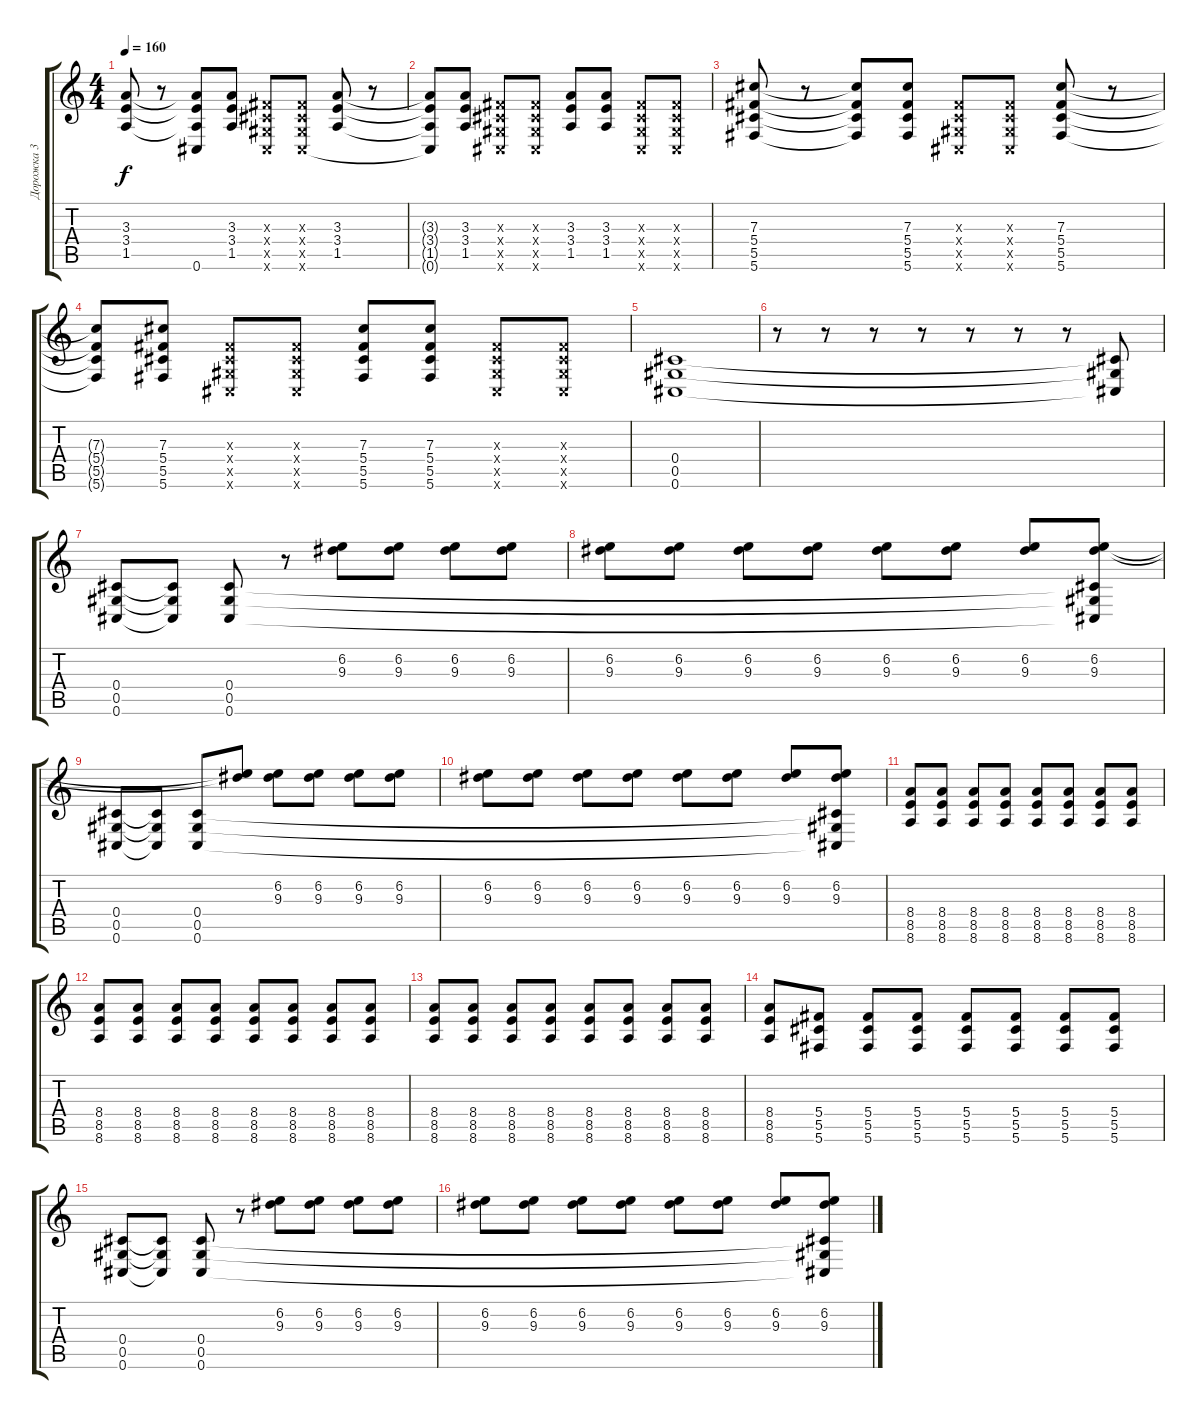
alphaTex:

\track ("Дорожка 3" "Дорожка 3") {instrument acousticguitarsteel}
\staff {score tabs}
\tuning (Eb4 Bb3 Gb3 Db3 Ab2 Db2) {hide}
\ts (4 4)
\tempo 160
\clef g2
\ks c
(3.3 3.4 1.5).8{dy f} r.8 (3.3{t} 3.4{t} 1.5{t} 0.6{t}).8 (3.3 3.4 1.5).8 (0.3{x} 0.4{x} 0.5{x} 0.6{x}).8 (0.3{x} 0.4{x} 0.5{x} 0.6{x}).8 (3.3 3.4 1.5).8 r.8 |
(3.3{t} 3.4{t} 1.5{t} 0.6{t}).8 (3.3 3.4 1.5).8 (0.3{x} 0.4{x} 0.5{x} 0.6{x}).8 (0.3{x} 0.4{x} 0.5{x} 0.6{x}).8 (3.3 3.4 1.5).8 (3.3 3.4 1.5).8 (0.3{x} 0.4{x} 0.5{x} 0.6{x}).8 (0.3{x} 0.4{x} 0.5{x} 0.6{x}).8 |
(7.3 5.4 5.5 5.6).8 r.8 (7.3{t} 5.4{t} 5.5{t} 5.6{t}).8 (7.3 5.4 5.5 5.6).8 (0.3{x} 0.4{x} 0.5{x} 0.6{x}).8 (0.3{x} 0.4{x} 0.5{x} 0.6{x}).8 (7.3 5.4 5.5 5.6).8 r.8 |
(7.3{t} 5.4{t} 5.5{t} 5.6{t}).8 (7.3 5.4 5.5 5.6).8 (0.3{x} 0.4{x} 0.5{x} 0.6{x}).8 (0.3{x} 0.4{x} 0.5{x} 0.6{x}).8 (7.3 5.4 5.5 5.6).8 (7.3 5.4 5.5 5.6).8 (0.3{x} 0.4{x} 0.5{x} 0.6{x}).8 (0.3{x} 0.4{x} 0.5{x} 0.6{x}).8 |
(0.4 0.5 0.6).1 |
r.8 r.8 r.8 r.8 r.8 r.8 r.8 (0.4{t} 0.5{t} 0.6{t}).8 |
(0.4 0.5 0.6).8{instrument overdrivenguitar} (0.4{t} 0.5{t} 0.6{t}).8 (0.4 0.5 0.6).8 r.8 (6.2 9.3).8 (6.2 9.3).8 (6.2 9.3).8 (6.2 9.3).8 |
(6.2 9.3).8 (6.2 9.3).8 (6.2 9.3).8 (6.2 9.3).8 (6.2 9.3).8 (6.2 9.3).8 (6.2 9.3).8 (6.2 9.3 0.4{t} 0.5{t} 0.6{t}).8 |
(0.4 0.5 0.6).8 (0.4{t} 0.5{t} 0.6{t}).8 (0.4 0.5 0.6).8 (6.2{t} 9.3{t}).8 (6.2 9.3).8 (6.2 9.3).8 (6.2 9.3).8 (6.2 9.3).8 |
(6.2 9.3).8 (6.2 9.3).8 (6.2 9.3).8 (6.2 9.3).8 (6.2 9.3).8 (6.2 9.3).8 (6.2 9.3).8 (6.2 9.3 0.4{t} 0.5{t} 0.6{t}).8 |
(8.4 8.5 8.6).8 (8.4 8.5 8.6).8 (8.4 8.5 8.6).8 (8.4 8.5 8.6).8 (8.4 8.5 8.6).8 (8.4 8.5 8.6).8 (8.4 8.5 8.6).8 (8.4 8.5 8.6).8 |
(8.4 8.5 8.6).8 (8.4 8.5 8.6).8 (8.4 8.5 8.6).8 (8.4 8.5 8.6).8 (8.4 8.5 8.6).8 (8.4 8.5 8.6).8 (8.4 8.5 8.6).8 (8.4 8.5 8.6).8 |
(8.4 8.5 8.6).8 (8.4 8.5 8.6).8 (8.4 8.5 8.6).8 (8.4 8.5 8.6).8 (8.4 8.5 8.6).8 (8.4 8.5 8.6).8 (8.4 8.5 8.6).8 (8.4 8.5 8.6).8 |
(8.4 8.5 8.6).8 (5.4 5.5 5.6).8 (5.4 5.5 5.6).8 (5.4 5.5 5.6).8 (5.4 5.5 5.6).8 (5.4 5.5 5.6).8 (5.4 5.5 5.6).8 (5.4 5.5 5.6).8 |
(0.4 0.5 0.6).8{instrument overdrivenguitar} (0.4{t} 0.5{t} 0.6{t}).8 (0.4 0.5 0.6).8 r.8 (6.2 9.3).8 (6.2 9.3).8 (6.2 9.3).8 (6.2 9.3).8 |
(6.2 9.3).8 (6.2 9.3).8 (6.2 9.3).8 (6.2 9.3).8 (6.2 9.3).8 (6.2 9.3).8 (6.2 9.3).8 (6.2 9.3 0.4{t} 0.5{t} 0.6{t}).8
